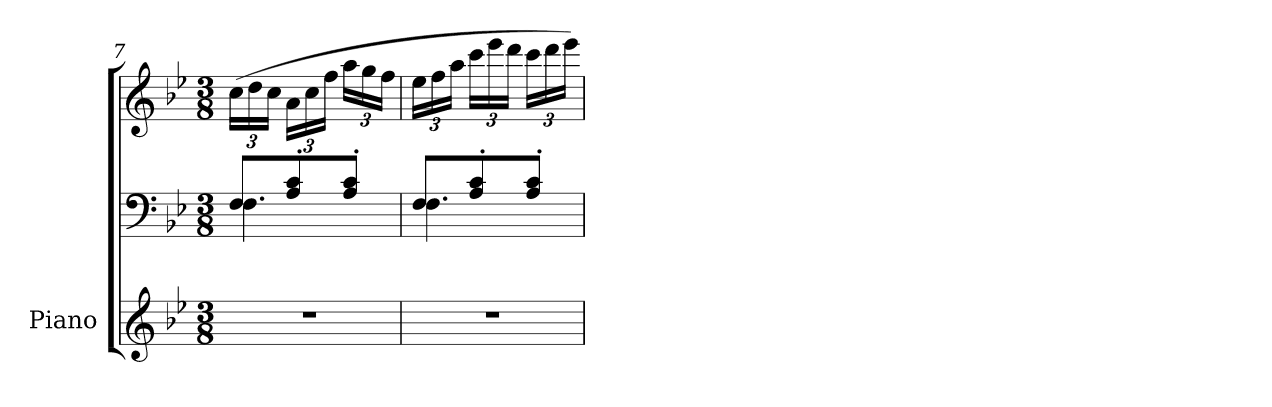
**kern	**kern	**kern
*part1	*part1	*part1
*staff3	*staff2	*staff1
*I"Piano	*	*
*I'Pno	*	*
*clefG2	*clefF4	*clefG2
*k[b-e-]	*k[b-e-]	*k[b-e-]
*M3/8	*M3/8	*M3/8
=7	=7	=7
*	*^	*
!	!	!LO:N:head=solid	!
*	*	*	*Xbrackettup
4.r	8F/L	4.F\	(>24cc\LL
.	.	.	24dd\
.	.	.	24cc\JJ
.	8A/'< 8c/'<	.	24a\LL
.	.	.	24cc\
.	.	.	24ff\JJ
.	8A/'< 8c/'<J	.	24aa\LL
.	.	.	24gg\
.	.	.	24ff\JJ
!!LO:LB:g=z
=8	=8	=8	=8
!	!	!LO:N:head=solid	!
4.r	8F/L	4.F\	24ee-\LL
.	.	.	24ff\
.	.	.	24aa\JJ
.	8A/'< 8c/'<	.	24ccc\LL
.	.	.	24eee-\
.	.	.	24ddd\JJ
.	8A/'< 8c/'<J	.	24ccc\LL
.	.	.	24ddd\
.	.	.	24eee-\JJ)
*	*v	*v	*
=	=	=
*-	*-	*-
